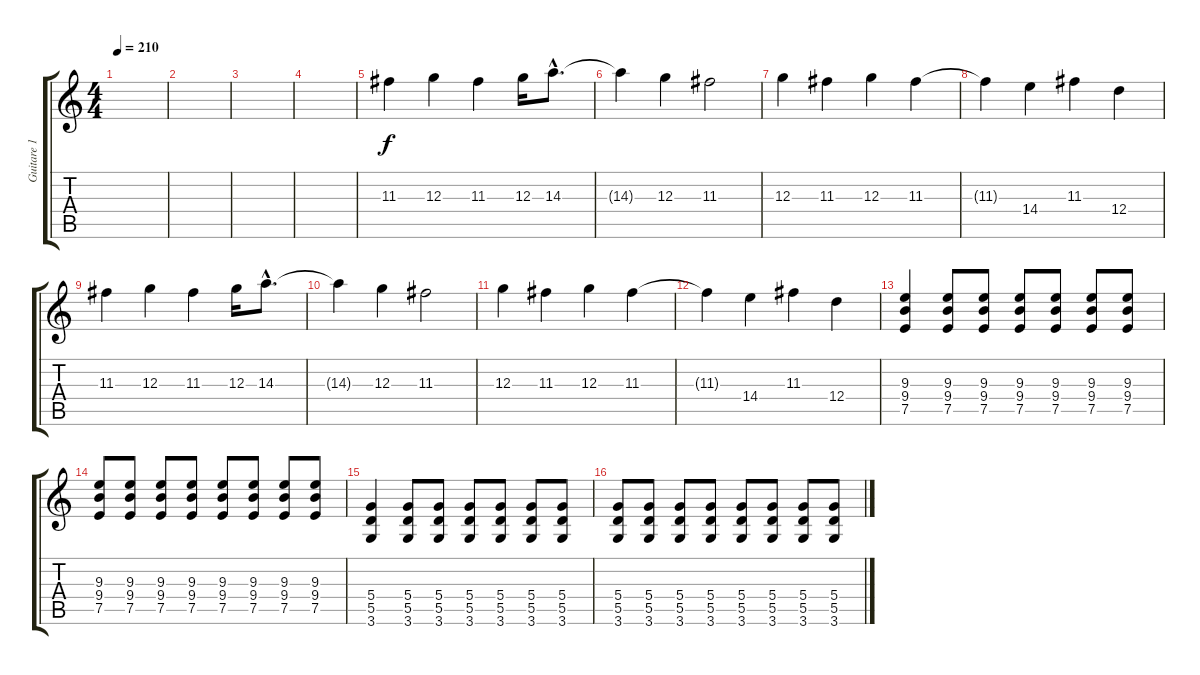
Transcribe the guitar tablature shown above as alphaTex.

\track ("Guitare 1" "Guitare 1") {instrument distortionguitar}
\staff {score tabs}
\tuning (E4 B3 G3 D3 A2 E2) {hide}
\ts (4 4)
\tempo 210
\clef g2
\ks c
|
|
|
|
11.3.4{instrument distortionguitar} 12.3.4 11.3.4 12.3.16 14.3{hac}.8{d} |
14.3{t}.4 12.3.4 11.3.2 |
12.3.4 11.3.4 12.3.4 11.3.4 |
11.3{t}.4 14.4.4 11.3.4 12.4.4 |
11.3.4 12.3.4 11.3.4 12.3.16 14.3{hac}.8{d} |
14.3{t}.4 12.3.4 11.3.2 |
12.3.4 11.3.4 12.3.4 11.3.4 |
11.3{t}.4 14.4.4 11.3.4 12.4.4 |
(9.3 9.4 7.5).4 (9.3 9.4 7.5).8{instrument electricguitarmuted} (9.3 9.4 7.5).8 (9.3 9.4 7.5).8 (9.3 9.4 7.5).8 (9.3 9.4 7.5).8 (9.3 9.4 7.5).8 |
(9.3 9.4 7.5).8 (9.3 9.4 7.5).8 (9.3 9.4 7.5).8 (9.3 9.4 7.5).8 (9.3 9.4 7.5).8 (9.3 9.4 7.5).8 (9.3 9.4 7.5).8 (9.3 9.4 7.5).8 |
(5.4 5.5 3.6).4{instrument distortionguitar} (5.4 5.5 3.6).8{instrument electricguitarmuted} (5.4 5.5 3.6).8 (5.4 5.5 3.6).8 (5.4 5.5 3.6).8 (5.4 5.5 3.6).8 (5.4 5.5 3.6).8 |
(5.4 5.5 3.6).8 (5.4 5.5 3.6).8 (5.4 5.5 3.6).8 (5.4 5.5 3.6).8 (5.4 5.5 3.6).8 (5.4 5.5 3.6).8 (5.4 5.5 3.6).8 (5.4 5.5 3.6).8
